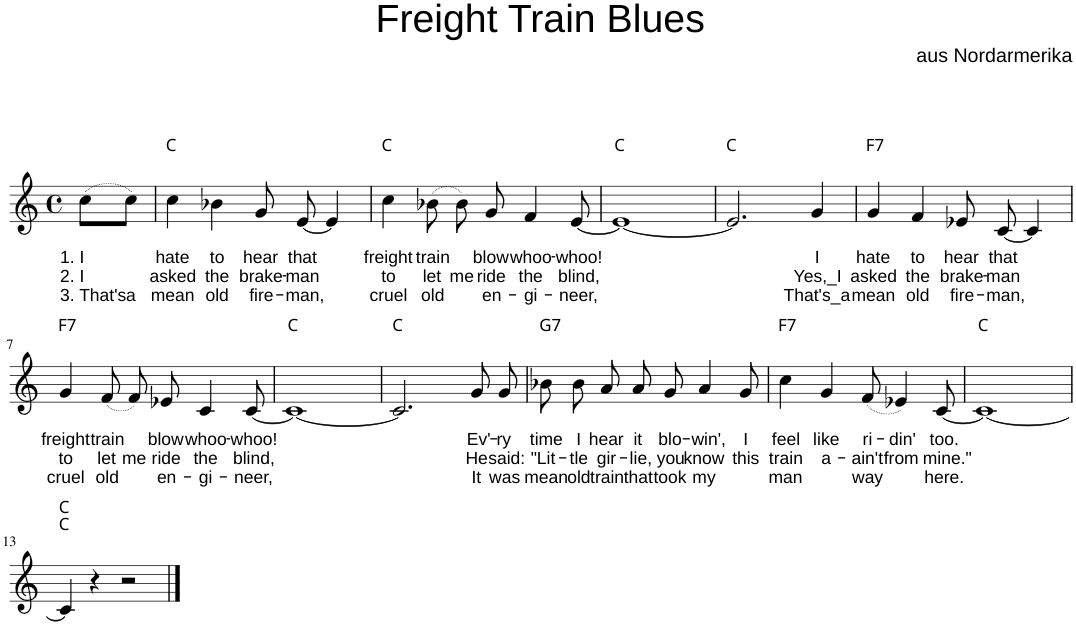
**kern	**text	**text	**text
*part1	*part1	*part1	*part1
*staff1	*staff1	*staff1	*staff1
*I"Voice	*	*	*
*I'Voice	*	*	*
*clefG2	*	*	*
*k[]	*	*	*
*M4/4	*	*	*
*met(c)	*	*	*
=1	=1	=1	=1
!	!LO:LY:b	!LO:LY:b	!LO:LY:b
(8cc\L	1. I	2. I	3. That's
!	!	!	!LO:LY:b
8cc\J)	.	.	a
=2	=2	=2	=2
!LO:TX:a:t=C	!	!	!
!	!LO:LY:b	!LO:LY:b	!LO:LY:b
4cc\	hate	asked	mean
!	!LO:LY:b	!LO:LY:b	!LO:LY:b
4b-X\	to	the	old
!	!LO:LY:b	!LO:LY:b	!LO:LY:b
8g/	hear	brake-	fire-
!	!LO:LY:b	!LO:LY:b	!LO:LY:b
[8e/	that	-man	-man,
4e/]	.	.	.
=3	=3	=3	=3
!LO:TX:a:t=C	!	!	!
!	!LO:LY:b	!LO:LY:b	!LO:LY:b
4cc\	freight	to	cruel
!	!LO:LY:b	!LO:LY:b	!LO:LY:b
(8b-X\	train	let	old
!	!	!LO:LY:b	!
8b-\)	.	me	.
!	!LO:LY:b	!LO:LY:b	!LO:LY:b
8g/	blow	ride	en-
!	!LO:LY:b	!LO:LY:b	!LO:LY:b
4f/	whoo-	the	-gi-
!	!LO:LY:b	!LO:LY:b	!LO:LY:b
[8e/	-whoo!	blind,	-neer,
=4	=4	=4	=4
!LO:TX:a:t=C	!	!	!
1e_	.	.	.
=5	=5	=5	=5
!LO:TX:a:t=C	!	!	!
2.e/]	.	.	.
!	!LO:LY:b	!LO:LY:b	!LO:LY:b
4g/	I	Yes,_I	That's_a
=6	=6	=6	=6
!LO:TX:a:t=F7	!	!	!
!	!LO:LY:b	!LO:LY:b	!LO:LY:b
4g/	hate	asked	mean
!	!LO:LY:b	!LO:LY:b	!LO:LY:b
4f/	to	the	old
!	!LO:LY:b	!LO:LY:b	!LO:LY:b
8e-X/	hear	brake-	fire-
!	!LO:LY:b	!LO:LY:b	!LO:LY:b
[8c/	that	-man	-man,
4c/]	.	.	.
!!LO:LB:g=z
=7	=7	=7	=7
!LO:TX:a:t=F7	!	!	!
!	!LO:LY:b	!LO:LY:b	!LO:LY:b
4g/	freight	to	cruel
!	!LO:LY:b	!LO:LY:b	!LO:LY:b
(8f/	train	let	old
!	!	!LO:LY:b	!
8f/)	.	me	.
!	!LO:LY:b	!LO:LY:b	!LO:LY:b
8e-X/	blow	ride	en-
!	!LO:LY:b	!LO:LY:b	!LO:LY:b
4c/	whoo-	the	-gi-
!	!LO:LY:b	!LO:LY:b	!LO:LY:b
[8c/	-whoo!	blind,	-neer,
=8	=8	=8	=8
!LO:TX:a:t=C	!	!	!
1c_	.	.	.
=9	=9	=9	=9
!LO:TX:a:t=C	!	!	!
2.c/]	.	.	.
!	!LO:LY:b	!LO:LY:b	!LO:LY:b
8g/	Ev'-	He	It
!	!LO:LY:b	!LO:LY:b	!LO:LY:b
8g/	-ry	said:	was
=10	=10	=10	=10
!LO:TX:a:t=G7	!	!	!
!	!LO:LY:b	!LO:LY:b	!LO:LY:b
8b-X\	time	"Lit-	mean
!	!LO:LY:b	!LO:LY:b	!LO:LY:b
8b-\	I	-tle	old
!	!LO:LY:b	!LO:LY:b	!LO:LY:b
8a/	hear	gir-	train
!	!LO:LY:b	!LO:LY:b	!LO:LY:b
8a/	it	-lie,	that
!	!LO:LY:b	!LO:LY:b	!LO:LY:b
8g/	blo-	you	took
!	!LO:LY:b	!LO:LY:b	!LO:LY:b
4a/	-win',	know	my
!	!LO:LY:b	!LO:LY:b	!
8g/	I	this	.
=11	=11	=11	=11
!LO:TX:a:t=F7	!	!	!
!	!LO:LY:b	!LO:LY:b	!LO:LY:b
4cc\	feel	train	man
!	!LO:LY:b	!LO:LY:b	!
4g/	like	a-	.
!	!LO:LY:b	!LO:LY:b	!LO:LY:b
(8f/	ri-	ain't	-way
!	!LO:LY:b	!LO:LY:b	!
4e-X/)	-din'	from	.
!	!LO:LY:b	!LO:LY:b	!LO:LY:b
[8c/	too.	mine."	here.
=12	=12	=12	=12
!LO:TX:a:t=C	!	!	!
1c_	.	.	.
!!LO:LB:g=z
=13	=13	=13	=13
!LO:TX:a:t=C	!	!	!
!LO:TX:a:t=C	!	!	!
4c/]	.	.	.
4r	.	.	.
2r	.	.	.
==	==	==	==
*-	*-	*-	*-
